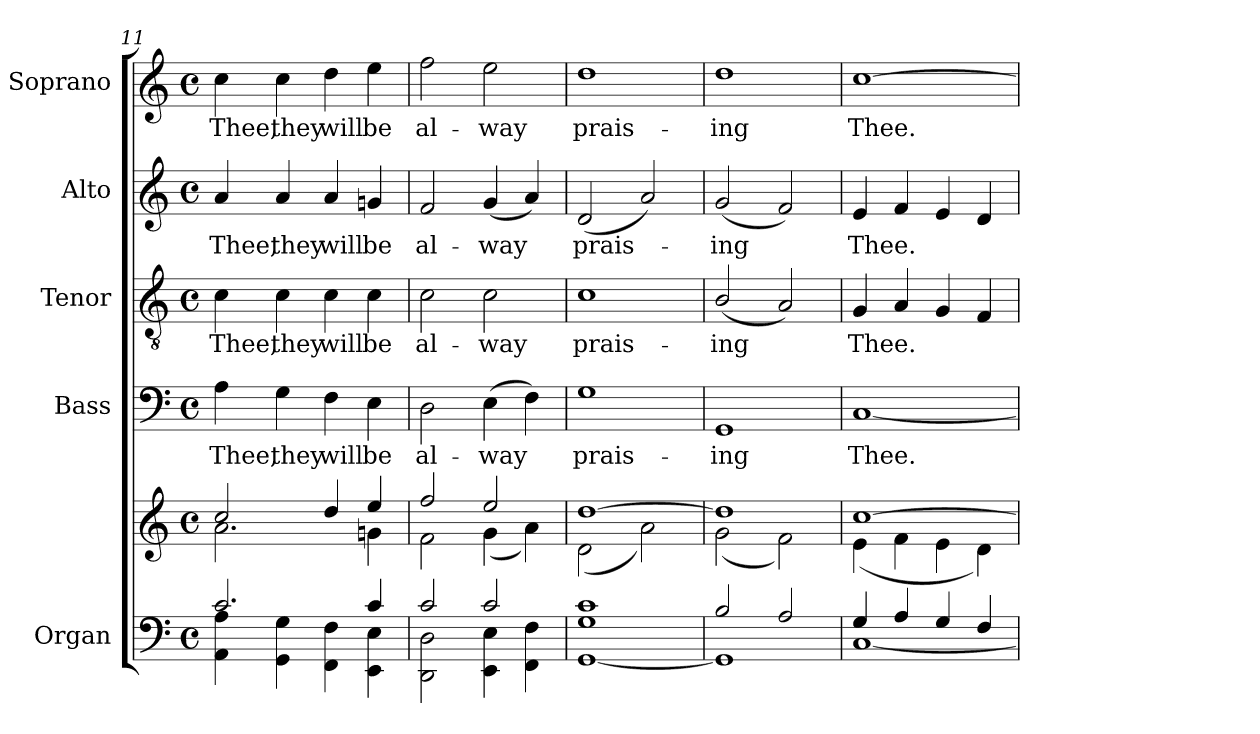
**kern	**kern	**kern	**text	**kern	**text	**kern	**text	**kern	**text
*part5	*part5	*part4	*part4	*part3	*part3	*part2	*part2	*part1	*part1
*staff6	*staff5	*staff4	*staff4	*staff3	*staff3	*staff2	*staff2	*staff1	*staff1
*I"Organ	*	*I"Bass	*	*I"Tenor	*	*I"Alto	*	*I"Soprano	*
*I'Org.	*	*I'B.	*	*I'T.	*	*I'A.	*	*I'S.	*
*clefF4	*clefG2	*clefF4	*	*clefGv2	*	*clefG2	*	*clefG2	*
*	*	*	*	*ITrd7c12	*	*	*	*	*
*k[]	*k[]	*k[]	*	*k[]	*	*k[]	*	*k[]	*
*C:	*C:	*C:	*	*C:	*	*C:	*	*C:	*
*M4/4	*M4/4	*M4/4	*	*M4/4	*	*M4/4	*	*M4/4	*
*met(c)	*met(c)	*met(c)	*	*met(c)	*	*met(c)	*	*met(c)	*
=11	=11	=11	=11	=11	=11	=11	=11	=11	=11
*^	*^	*	*	*	*	*	*	*	*
!	!	!	!	!	!LO:LY:b:color=#000000	!	!	!	!	!	!
!	!	!	!	!	!	!	!LO:LY:b:color=#000000	!	!	!	!
!	!	!	!	!	!	!	!	!	!LO:LY:b:color=#000000	!	!
!	!	!	!	!	!	!	!	!	!	!	!LO:LY:b:color=#000000
2.ci/	4AAi\ 4Ai	2cci/	2.ai\	4Ai\	Thee,	4Ci\	Thee,	4ai/	Thee,	4cci\	Thee,
!	!	!	!	!	!LO:LY:b:color=#000000	!	!	!	!	!	!
!	!	!	!	!	!	!	!LO:LY:b:color=#000000	!	!	!	!
!	!	!	!	!	!	!	!	!	!LO:LY:b:color=#000000	!	!
!	!	!	!	!	!	!	!	!	!	!	!LO:LY:b:color=#000000
.	4GGi\ 4Gi	.	.	4Gi\	they	4Ci\	they	4ai/	they	4cci\	they
!	!	!	!	!	!LO:LY:b:color=#000000	!	!	!	!	!	!
!	!	!	!	!	!	!	!LO:LY:b:color=#000000	!	!	!	!
!	!	!	!	!	!	!	!	!	!LO:LY:b:color=#000000	!	!
!	!	!	!	!	!	!	!	!	!	!	!LO:LY:b:color=#000000
.	4FFi\ 4Fi	4ddi/	.	4Fi\	will	4Ci\	will	4ai/	will	4ddi\	will
!	!	!	!	!	!LO:LY:b:color=#000000	!	!	!	!	!	!
!	!	!	!	!	!	!	!LO:LY:b:color=#000000	!	!	!	!
!	!	!	!	!	!	!	!	!	!LO:LY:b:color=#000000	!	!
!	!	!	!	!	!	!	!	!	!	!	!LO:LY:b:color=#000000
4ci/	4EEi\ 4Ei	4eei/	4gni\	4Ei\	be	4Ci\	be	4gni/	be	4eei\	be
=12	=12	=12	=12	=12	=12	=12	=12	=12	=12	=12	=12
!	!	!	!	!	!LO:LY:b:color=#000000	!	!	!	!	!	!
!	!	!	!	!	!	!	!LO:LY:b:color=#000000	!	!	!	!
!	!	!	!	!	!	!	!	!	!LO:LY:b:color=#000000	!	!
!	!	!	!	!	!	!	!	!	!	!	!LO:LY:b:color=#000000
2ci/	2DDi\ 2Di	2ffi/	2fi\	2Di\	al-	2Ci\	al-	2fi/	al-	2ffi\	al-
!	!	!	!	!	!LO:LY:b:color=#000000	!	!	!	!	!	!
!	!	!	!	!	!	!	!LO:LY:b:color=#000000	!	!	!	!
!	!	!	!	!	!	!	!	!	!LO:LY:b:color=#000000	!	!
!	!	!	!	!	!	!	!	!	!	!	!LO:LY:b:color=#000000
2ci/	4EEi\ 4Ei	2eei/	(4gi\	(4Ei\	-way	2Ci\	-way	(4gi/	-way	2eei\	-way
.	4FFi\ 4Fi	.	4ai\)	4Fi\)	.	.	.	4ai/)	.	.	.
*v	*v	*	*	*	*	*	*	*	*	*	*
!!LO:PB:g=z
=13	=13	=13	=13	=13	=13	=13	=13	=13	=13	=13
*^	*	*	*	*	*	*	*	*	*	*
!	!	!	!	!	!LO:LY:b:color=#000000	!	!	!	!	!	!
*v	*v	*	*	*	*	*	*	*	*	*	*
*^	*	*	*	*	*	*	*	*	*	*
!	!	!	!	!	!	!	!LO:LY:b:color=#000000	!	!	!	!
*v	*v	*	*	*	*	*	*	*	*	*	*
*^	*	*	*	*	*	*	*	*	*	*
!	!	!	!	!	!	!	!	!	!LO:LY:b:color=#000000	!	!
*v	*v	*	*	*	*	*	*	*	*	*	*
*^	*	*	*	*	*	*	*	*	*	*
!	!	!	!	!	!	!	!	!	!	!	!LO:LY:b:color=#000000
*v	*v	*	*	*	*	*	*	*	*	*	*
[<1GGi 1Gi 1ci	[>1ddi	(2di\	1Gi	prais-	1Ci	prais-	(2di/	prais-	1ddi	prais-
.	.	2ai\)	.	.	.	.	2ai/)	.	.	.
=14	=14	=14	=14	=14	=14	=14	=14	=14	=14	=14
*^	*	*	*	*	*	*	*	*	*	*
!	!	!	!	!	!LO:LY:b:color=#000000	!	!	!	!	!	!
!	!	!	!	!	!	!	!LO:LY:b:color=#000000	!	!	!	!
!	!	!	!	!	!	!	!	!	!LO:LY:b:color=#000000	!	!
!	!	!	!	!	!	!	!	!	!	!	!LO:LY:b:color=#000000
2Bi/	1GGi]	1ddi]	(2gi\	1GGi	-ing	(2BBi/	-ing	(2gi/	-ing	1ddi	-ing
2Ai/	.	.	2fi\)	.	.	2AAi/)	.	2fi/)	.	.	.
=15	=15	=15	=15	=15	=15	=15	=15	=15	=15	=15	=15
!	!	!	!	!	!LO:LY:b:color=#000000	!	!	!	!	!	!
!	!	!	!	!	!	!	!LO:LY:b:color=#000000	!	!	!	!
!	!	!	!	!	!	!	!	!	!LO:LY:b:color=#000000	!	!
!	!	!	!	!	!	!	!	!	!	!	!LO:LY:b:color=#000000
4Gi/	[<1Ci	[>1cci	(4ei\	[<1Ci	Thee.	4GGi/	Thee.	4ei/	Thee.	[>1cci	Thee.
4Ai/	.	.	4fi\	.	.	4AAi/	.	4fi/	.	.	.
4Gi/	.	.	4ei\	.	.	4GGi/	.	4ei/	.	.	.
4Fi/	.	.	4di\)	.	.	4FFi/	.	4di/	.	.	.
*v	*v	*	*	*	*	*	*	*	*	*	*
*	*v	*v	*	*	*	*	*	*	*	*
=	=	=	=	=	=	=	=	=	=
*-	*-	*-	*-	*-	*-	*-	*-	*-	*-
